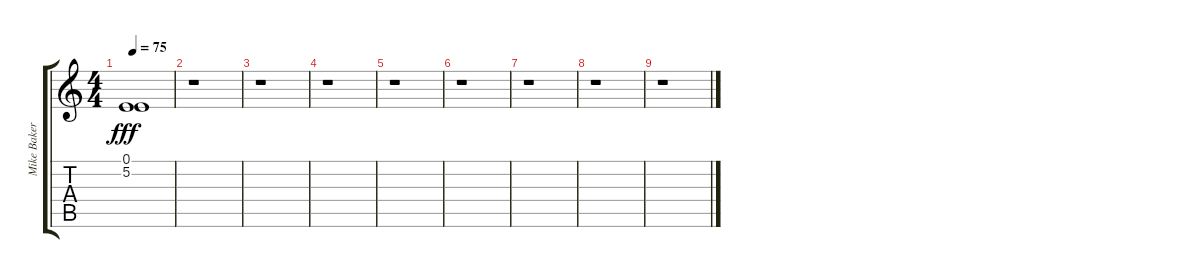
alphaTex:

\track ("Mike Baker" "Mike Baker") {instrument tenorsax}
\staff {score tabs}
\tuning (E4 B3 G3 D3 A2 E2) {hide}
\ts (4 4)
\tempo 75
\clef g2
\ks c
(0.1 5.2).1{dy fff} |
r.1 |
r.1 |
r.1 |
r.1 |
r.1 |
r.1 |
r.1 |
r.1
